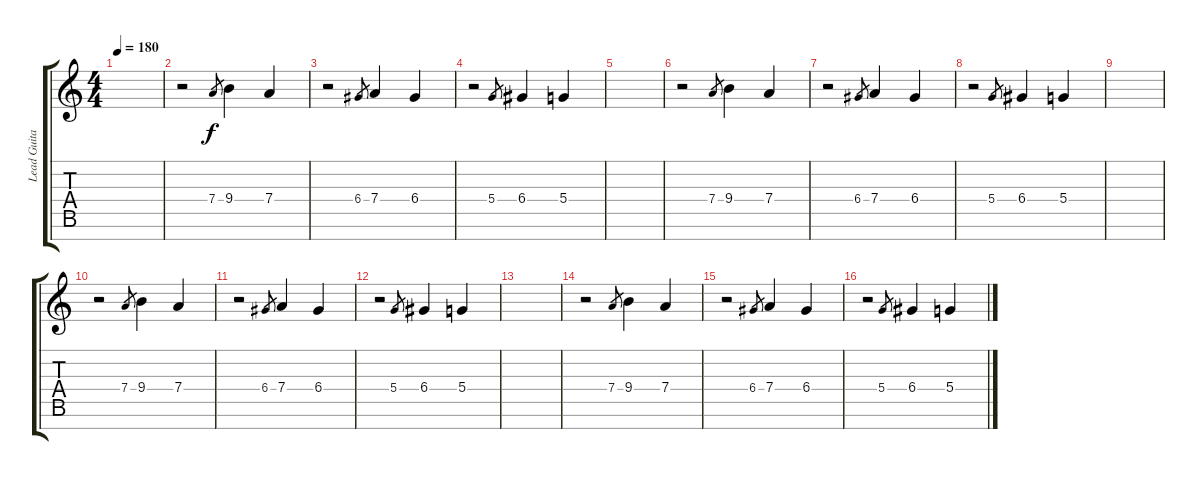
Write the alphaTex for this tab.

\track ("Lead Guitar" "Lead Guita") {instrument distortionguitar}
\staff {score tabs}
\tuning (E4 B3 G3 D3 A2 E2 B1) {hide}
\ts (4 4)
\tempo 180
\clef g2
\ks c
|
r.2 7.4.8{gr} 9.4.4 7.4.4 |
r.2 6.4.8{gr} 7.4.4 6.4.4 |
r.2 5.4.8{gr} 6.4.4 5.4.4 |
|
r.2 7.4.8{gr} 9.4.4 7.4.4 |
r.2 6.4.8{gr} 7.4.4 6.4.4 |
r.2 5.4.8{gr} 6.4.4 5.4.4 |
|
r.2 7.4.8{gr} 9.4.4 7.4.4 |
r.2 6.4.8{gr} 7.4.4 6.4.4 |
r.2 5.4.8{gr} 6.4.4 5.4.4 |
|
r.2 7.4.8{gr} 9.4.4 7.4.4 |
r.2 6.4.8{gr} 7.4.4 6.4.4 |
r.2 5.4.8{gr} 6.4.4 5.4.4
